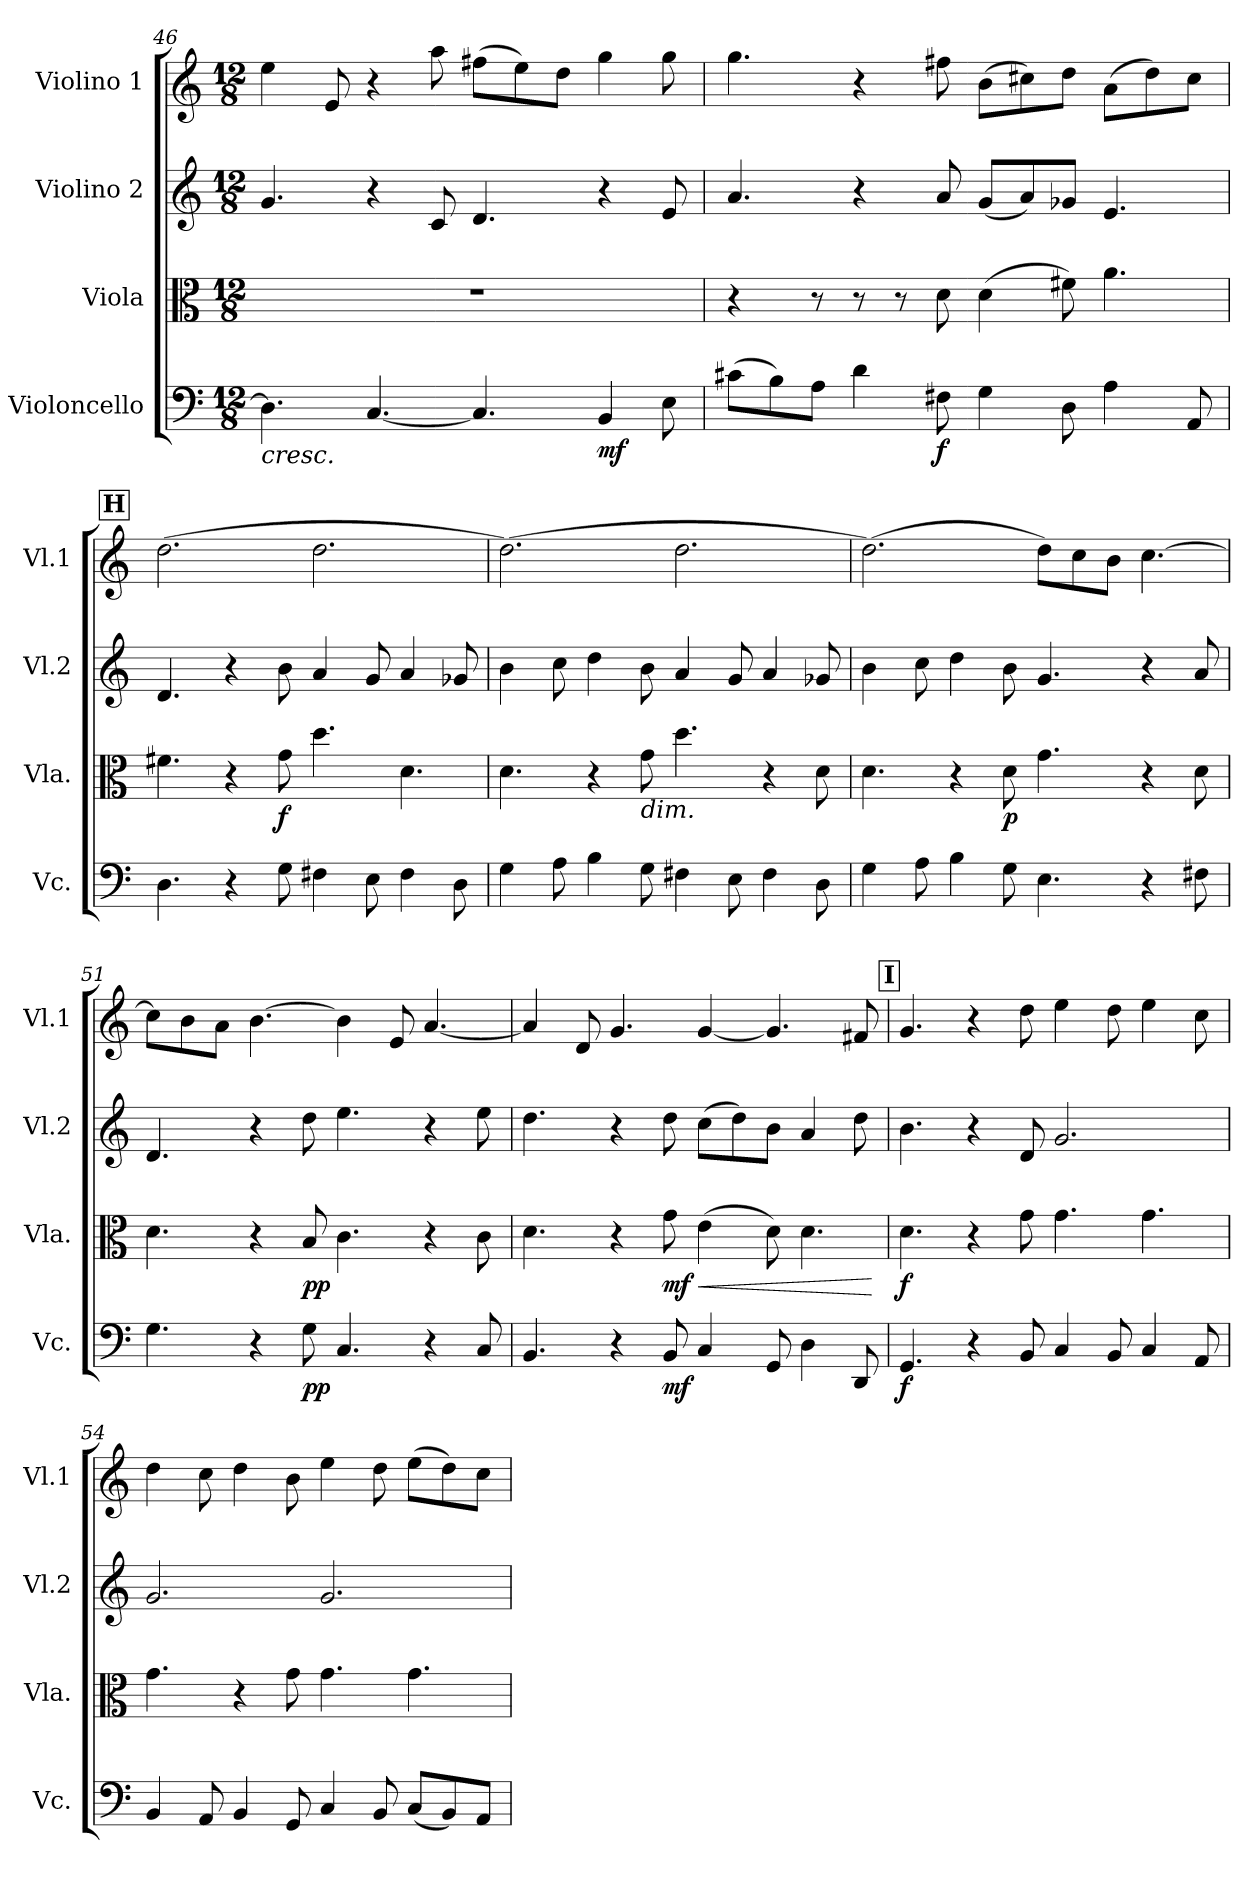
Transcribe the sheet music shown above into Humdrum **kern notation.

**kern	**dynam	**kern	**dynam	**kern	**kern
*part4	*part4	*part3	*part3	*part2	*part1
*staff4	*staff4	*staff3	*staff3	*staff2	*staff1
*I"Violoncello	*	*I"Viola	*	*I"Violino 2	*I"Violino 1
*I'Vc.	*	*I'Vla.	*	*I'Vl.2	*I'Vl.1
*clefF4	*	*clefC3	*	*clefG2	*clefG2
*k[]	*	*k[]	*	*k[]	*k[]
*M12/8	*	*M12/8	*	*M12/8	*M12/8
=46	=46	=46	=46	=46	=46
!	!LO:HP:b	!	!	!	!
4.D\]	<	1.r	.	4.g/	4ee\
.	.	.	.	.	8e/
[4.C/	.	.	.	4r	4r
.	.	.	.	8c/	8aa\
4.C/]	.	.	.	4.d/	(>8ff#X\L
.	.	.	.	.	8ee\)
.	.	.	.	.	8dd\J
!	!LO:DY:b	!	!	!	!
4BB/	mf	.	.	4r	4gg\
8E\	.	.	.	8e/	8gg\
.	[	.	.	.	.
=47	=47	=47	=47	=47	=47
(>8c#X\L	.	4r	.	4.a/	4.gg\
8B\)	.	.	.	.	.
8A\J	.	8r	.	.	.
4d\	.	8r	.	4r	4r
.	.	8r	.	.	.
!	!LO:DY:b	!	!	!	!
8F#X\	f	8d\	.	8a/	8ff#X\
4G\	.	(>4d\	.	(<8g/L	(>8b\L
.	.	.	.	8a/)	8cc#X\)
8D\	.	8f#X\)	.	8g-X/J	8dd\J
4A\	.	4.a\	.	4.e/	(>8a\L
.	.	.	.	.	8dd\)
8AA/	.	.	.	.	8cc#\J
!!LO:PB:g=z
!!LO:REH:place=s1:a:B:fs=14:t=H
=48	=48	=48	=48	=48	=48
4.D\	.	4.f#X\	.	4.d/	(>2.dd\
4r	.	4r	.	4r	.
!	!	!	!LO:DY:b	!	!
8G\	.	8g\	f	8b\	.
4F#X\	.	4.dd\	.	4a/	2.dd\
8E\	.	.	.	8g/	.
4F#\	.	4.d\	.	4a/	.
8D\	.	.	.	8g-X/	.
=49	=49	=49	=49	=49	=49
4G\	.	4.d\	.	4b\	(>2.dd\)
8A\	.	.	.	8cc\	.
4B\	.	4r	.	4dd\	.
!	!	!LO:TX:b:i:t=dim.	!	!	!
8G\	.	8g\	.	8b\	.
4F#X\	.	4.dd\	.	4a/	2.dd\
8E\	.	.	.	8g/	.
4F#\	.	4r	.	4a/	.
8D\	.	8d\	.	8g-X/	.
=50	=50	=50	=50	=50	=50
4G\	.	4.d\	.	4b\	(>2.dd\)
8A\	.	.	.	8cc\	.
4B\	.	4r	.	4dd\	.
!	!	!	!LO:DY:b	!	!
8G\	.	8d\	p	8b\	.
4.E\	.	4.g\	.	4.g/	8dd\L)
.	.	.	.	.	8cc\
.	.	.	.	.	8b\J
4r	.	4r	.	4r	[4.cc\
8F#X\	.	8d\	.	8a/	.
!!LO:LB:g=z
=51	=51	=51	=51	=51	=51
4.G\	.	4.d\	.	4.d/	8cc\L]
.	.	.	.	.	8b\
.	.	.	.	.	8a\J
4r	.	4r	.	4r	[4.b\
!	!LO:DY:b	!	!LO:DY:b	!	!
8G\	pp	8B/	pp	8dd\	.
4.C/	.	4.c\	.	4.ee\	4b\]
.	.	.	.	.	8e/
4r	.	4r	.	4r	[4.a/
8C/	.	8c\	.	8ee\	.
=52	=52	=52	=52	=52	=52
4.BB/	.	4.d\	.	4.dd\	4a/]
.	.	.	.	.	8d/
4r	.	4r	.	4r	4.g/
!	!LO:DY:b	!	!LO:DY:b	!	!
8BB/	mf	8g\	mf	8dd\	.
!	!	!	!LO:HP:b	!	!
4C/	.	(>4e\	<	(>8cc\L	[4g/
.	.	.	.	8dd\)	.
8GG/	.	8d\)	.	8b\J	4.g/]
4D\	.	4.d\	.	4a/	.
8DD/	.	.	.	8dd\	8f#X/
.	.	.	[	.	.
!!LO:REH:place=s1:a:B:fs=14:t=I
=53	=53	=53	=53	=53	=53
!	!LO:DY:b	!	!LO:DY:b	!	!
4.GG/	f	4.d\	f	4.b\	4.g/
4r	.	4r	.	4r	4r
8BB/	.	8g\	.	8d/	8dd\
4C/	.	4.g\	.	2.g/	4ee\
8BB/	.	.	.	.	8dd\
4C/	.	4.g\	.	.	4ee\
8AA/	.	.	.	.	8cc\
=54	=54	=54	=54	=54	=54
4BB/	.	4.g\	.	2.g/	4dd\
8AA/	.	.	.	.	8cc\
4BB/	.	4r	.	.	4dd\
8GG/	.	8g\	.	.	8b\
4C/	.	4.g\	.	2.g/	4ee\
8BB/	.	.	.	.	8dd\
(<8C/L	.	4.g\	.	.	(>8ee\L
8BB/)	.	.	.	.	8dd\)
8AA/J	.	.	.	.	8cc\J
=	=	=	=	=	=
*-	*-	*-	*-	*-	*-
